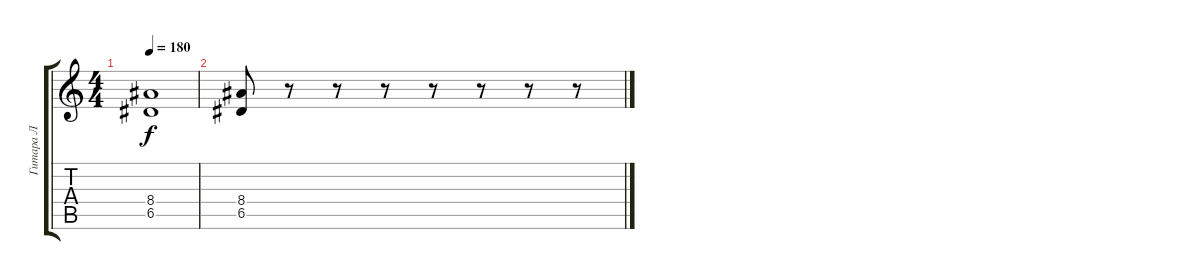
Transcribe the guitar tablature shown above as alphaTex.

\track ("Гитара Л" "Гитара Л") {instrument distortionguitar}
\staff {score tabs}
\tuning (E4 B3 G3 D3 A2 E2) {hide}
\ts (4 4)
\tempo 180
\clef g2
\ks c
(8.4{t} 6.5{t}).1{dy f} |
(8.4 6.5).8 r.8 r.8 r.8 r.8 r.8 r.8 r.8
